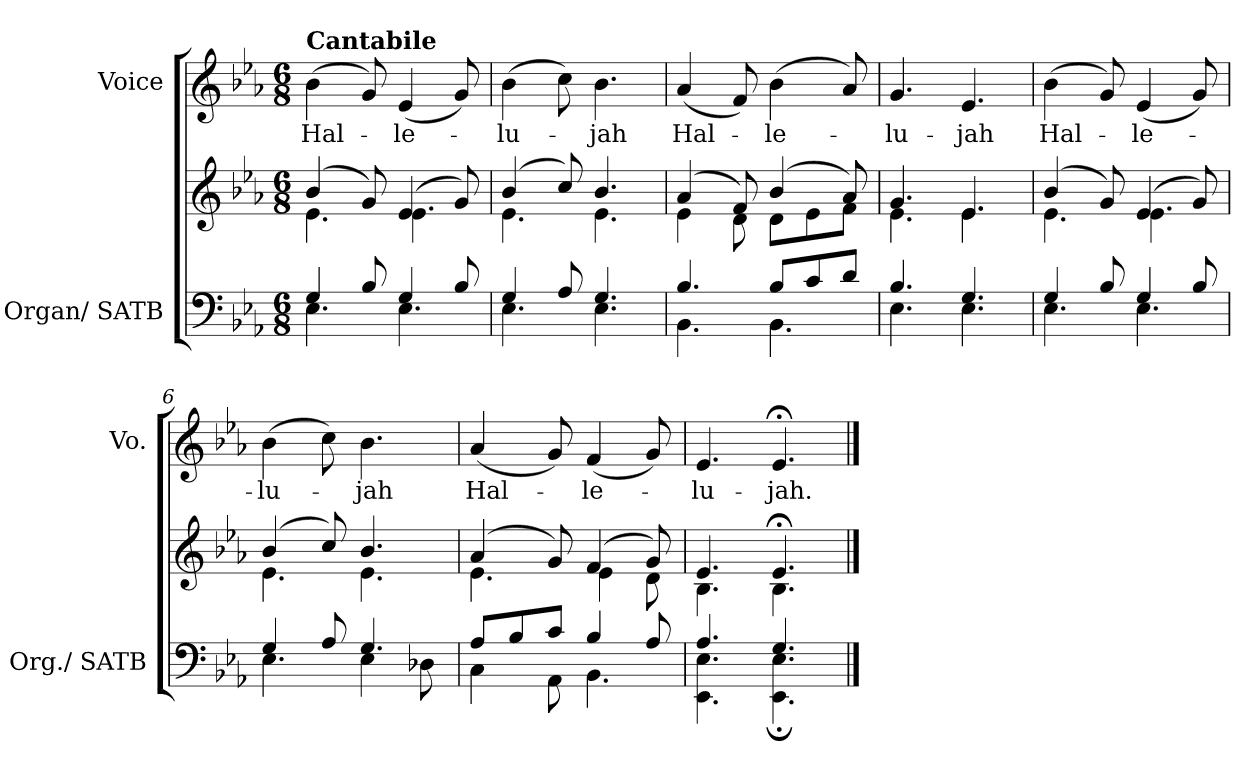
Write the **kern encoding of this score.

**kern	**kern	**kern	**text
*part2	*part2	*part1	*part1
*staff3	*staff2	*staff1	*staff1
*I"Organ/ SATB	*	*I"Voice	*
*I'Org./ SATB	*	*I'Vo.	*
*clefF4	*clefG2	*clefG2	*
*k[b-e-a-]	*k[b-e-a-]	*k[b-e-a-]	*
*M6/8	*M6/8	*M6/8	*
=1	=1	=1	=1
*^	*^	*	*
!	!	!	!	!LO:TX:a:B:t=Cantabile	!
4G/	4.E-\	(4b-/	4.e-\	(4b-\	Hal-
8B-/	.	8g/)	.	8g/)	.
4G/	4.E-\	(4e-/	4.e-\	(4e-/	-le-
8B-/	.	8g/)	.	8g/)	.
=2	=2	=2	=2	=2	=2
4G/	4.E-\	(4b-/	4.e-\	(4b-\	-lu-
8A-/	.	8cc/)	.	8cc\)	.
4.G/	4.E-\	4.b-/	4.e-\	4.b-\	-jah
=3	=3	=3	=3	=3	=3
4.B-/	4.BB-\	(4a-/	4e-\	(4a-/	Hal-
.	.	8f/)	8d\	8f/)	.
8B-/L	4.BB-\	(4b-/	8d\L	(4b-\	-le-
8c/	.	.	8e-\	.	.
8d/J	.	8a-/)	8f\J	8a-/)	.
=4	=4	=4	=4	=4	=4
4.B-/	4.E-\	4.g/	4.e-\	4.g/	-lu-
4.G/	4.E-\	4.e-/	4.e-\	4.e-/	-jah
!!LO:LB:g=z
=5	=5	=5	=5	=5	=5
4G/	4.E-\	(4b-/	4.e-\	(4b-\	Hal-
8B-/	.	8g/)	.	8g/)	.
4G/	4.E-\	(4e-/	4.e-\	(4e-/	-le-
8B-/	.	8g/)	.	8g/)	.
=6	=6	=6	=6	=6	=6
4G/	4.E-\	(4b-/	4.e-\	(4b-\	-lu-
8A-/	.	8cc/)	.	8cc\)	.
4.G/	4E-\	4.b-/	4.e-\	4.b-\	-jah
.	8D-X\	.	.	.	.
=7	=7	=7	=7	=7	=7
8A-/L	4C\	(4a-/	4.e-\	(4a-/	Hal-
8B-/	.	.	.	.	.
8c/J	8AA-\	8g/)	.	8g/)	.
4B-/	4.BB-\	(4f/	4e-\	(4f/	-le-
8A-/	.	8g/)	8d\	8g/)	.
=8	=8	=8	=8	=8	=8
4.A-/	4.EE-\ 4.E-\	4.e-/	4.B-\	4.e-/	-lu-
4.G/	4.EE-\; 4.E-\;	4.e-;</	4.B-\	4.e-;</	-jah.
*v	*v	*	*	*	*
*	*v	*v	*	*
==	==	==	==
*-	*-	*-	*-
